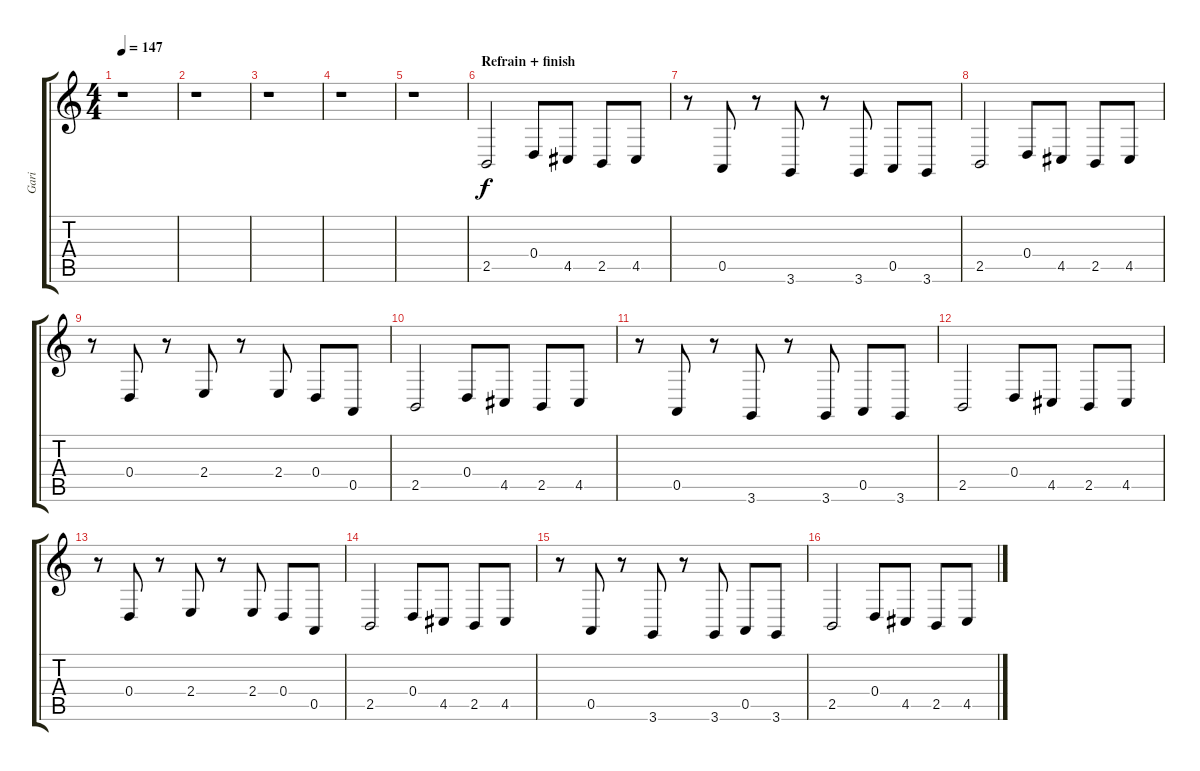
\track ("Gari" "Gari") {instrument trombone}
\staff {score tabs}
\tuning (E4 B3 G3 D3 A2 E2) {hide}
\ts (4 4)
\tempo 147
\clef g2
\ks c
r.1{dy f} |
r.1 |
r.1 |
r.1 |
r.1 |
\section ("" "Refrain + finish")
2.5.2 0.4.8 4.5.8 2.5.8 4.5.8 |
r.8 0.5.8 r.8 3.6.8 r.8 3.6.8 0.5.8 3.6.8 |
2.5.2 0.4.8 4.5.8 2.5.8 4.5.8 |
r.8 0.4.8 r.8 2.4.8 r.8 2.4.8 0.4.8 0.5.8 |
2.5.2 0.4.8 4.5.8 2.5.8 4.5.8 |
r.8 0.5.8 r.8 3.6.8 r.8 3.6.8 0.5.8 3.6.8 |
2.5.2 0.4.8 4.5.8 2.5.8 4.5.8 |
r.8 0.4.8 r.8 2.4.8 r.8 2.4.8 0.4.8 0.5.8 |
2.5.2 0.4.8 4.5.8 2.5.8 4.5.8 |
r.8 0.5.8 r.8 3.6.8 r.8 3.6.8 0.5.8 3.6.8 |
2.5.2 0.4.8 4.5.8 2.5.8 4.5.8
